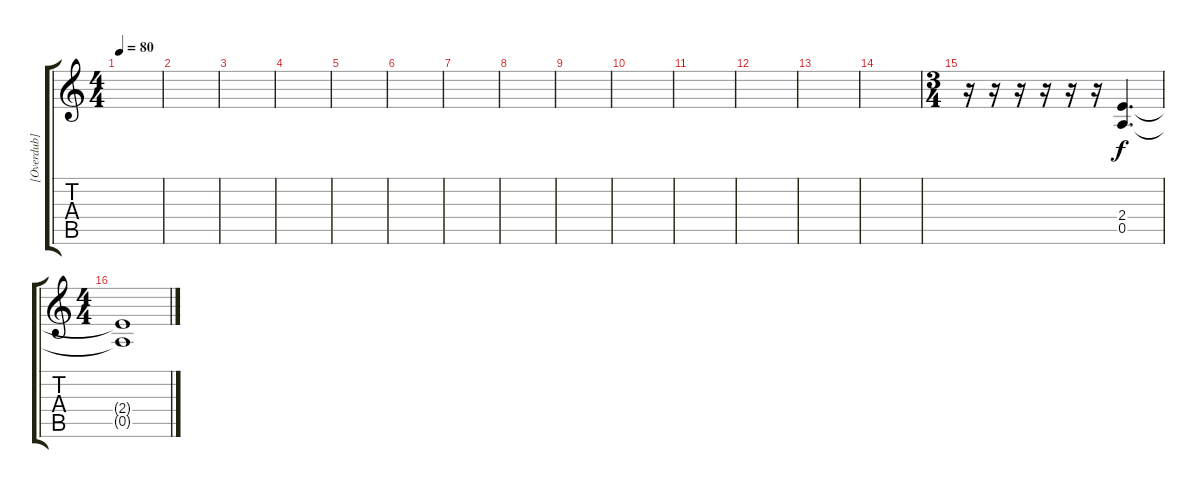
\track ("[Overdub]" "[Overdub]") {instrument distortionguitar}
\staff {score tabs}
\tuning (E4 B3 G3 D3 A2 E2) {hide}
\ts (4 4)
\tempo 80
\clef g2
\ks c
|
|
|
|
|
|
|
|
|
|
|
|
|
|
\ts (3 4)
r.16 r.16 r.16 r.16 r.16 r.16 (2.4 0.5).4{d balance 15} |
\ts (4 4)
(2.4{t} 0.5{t}).1
